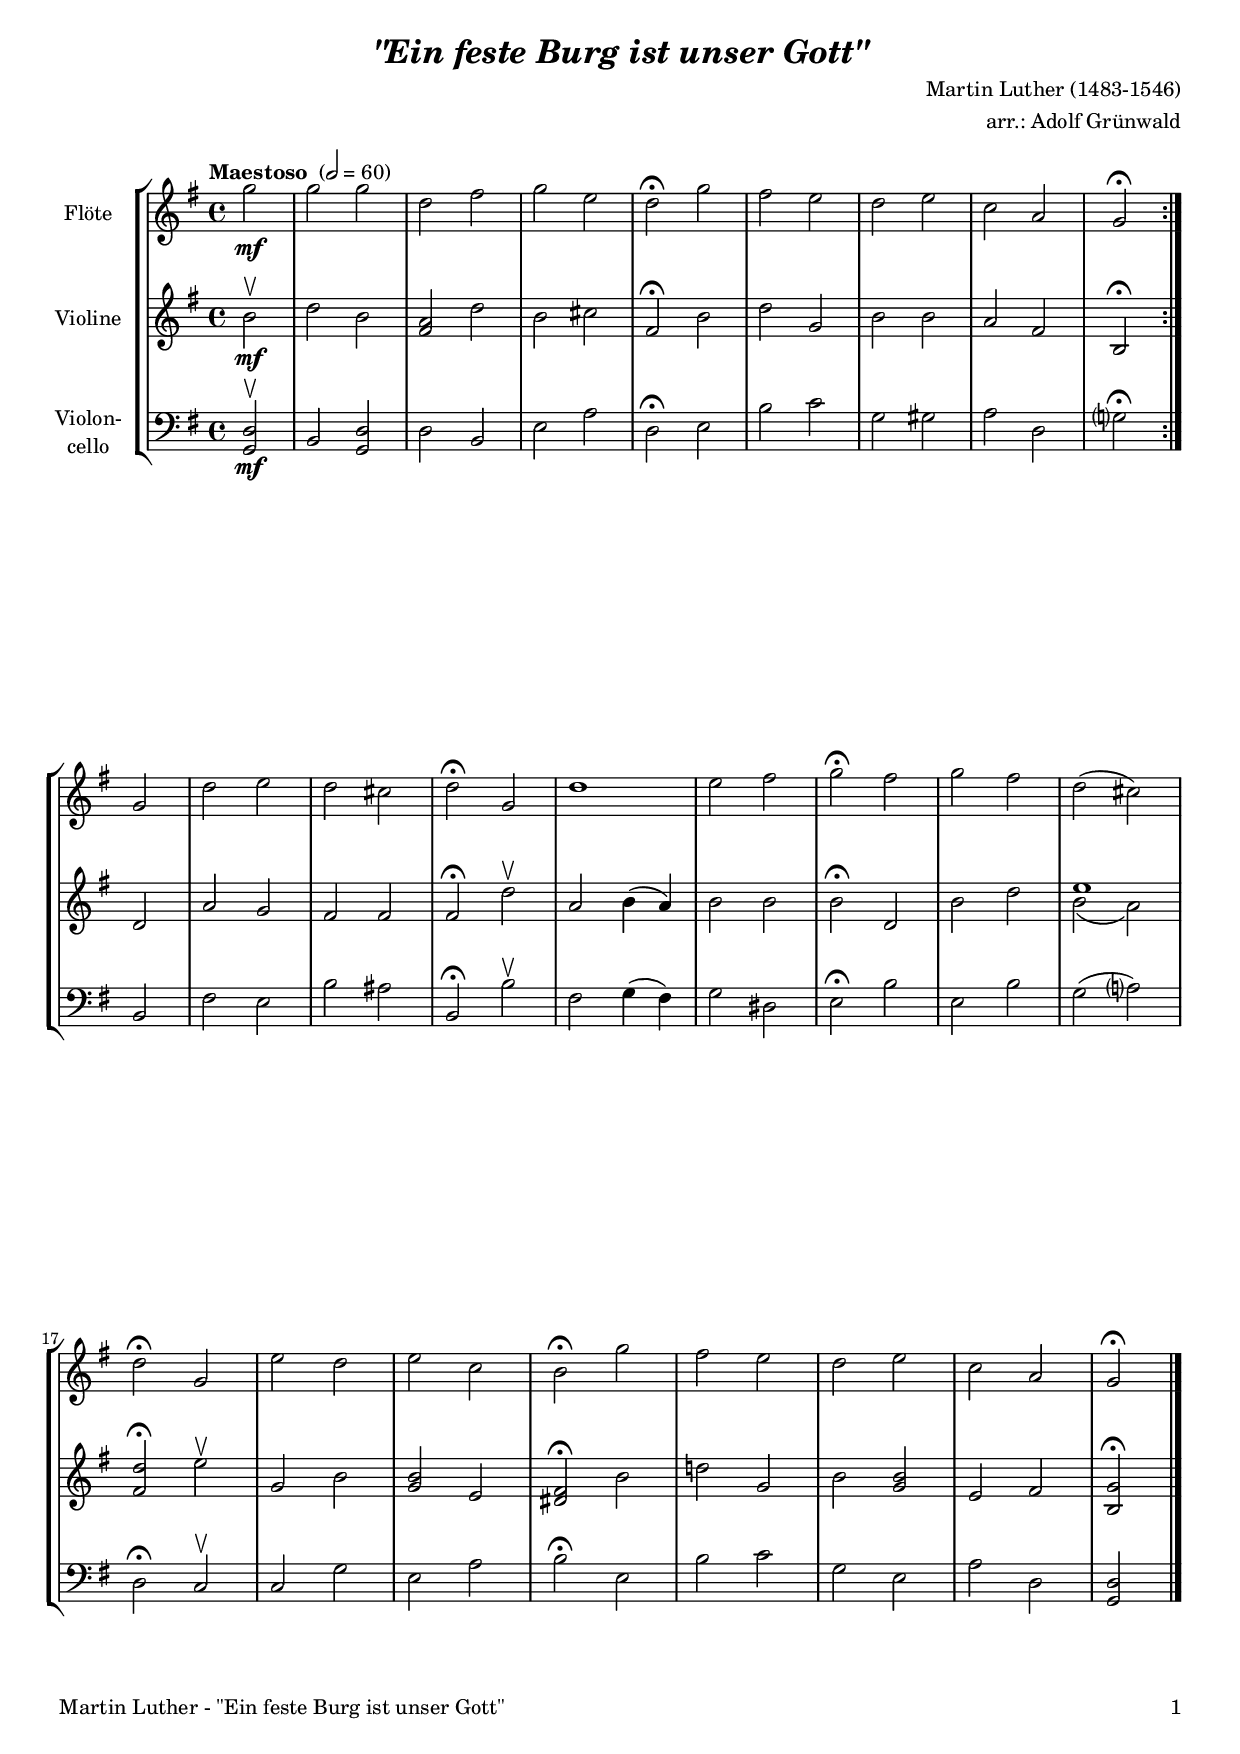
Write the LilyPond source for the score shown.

\version "2.24.4"
\include "deutsch.ly"

#(set-global-staff-size 18)

\header {
  title     = \markup \bold \italic "\"Ein feste Burg ist unser Gott\""
  composer  = "Martin Luther (1483-1546)"
  arranger  = "arr.: Adolf Grünwald"
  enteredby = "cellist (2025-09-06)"
%  piece     = ""
}

voiceconsts = {
  \key g \major
  \time 4/4
  \clef "treble"
%  \numericTimeSignature
  \compressEmptyMeasures
  % Set default beaming for all staves
%  \set Timing.beamExceptions = #'()
%  \set Timing.baseMoment     = #(ly:make-moment 1 4)
%  \set Timing.beatStructure  = #'(1 1 1 1)
  \tempo "Maestoso " 2=60
}

mifl = "flute"
mist = "string ensemble 1"
mivl = "violin"
mivc = "cello"
mipz = "pizzicato strings"

boxa = { \bar "||" \mark \markup \box \italic "A" }
boxb = { \bar "||" \mark \markup \box \italic "B" }

arco = \markup \box \italic "arco"
atem = \mark \markup \box "a tempo"
fine = \mark \markup \box \italic "Fine"
pizz = \markup \box \italic "pizz."
rall = \mark \markup \box "rall."

va = \relative c''' {
  \voiceconsts

  \repeat volta 2 {
    \partial 2 g2\mf
    g g
    d fis
    g e
    d\fermata g
    fis e
    d e
    c a
    g\fermata
  }

  g
  d' e
  d cis
  d\fermata g,
  d'1
  e2 fis
  g\fermata fis
  g fis
  d( cis)

  d\fermata g,
  e' d
  e c
  h\fermata g'
  fis e
  d e
  c a
  \partial 2 g\fermata \bar "|."
}

vb = \relative c'' {
  \voiceconsts

  \repeat volta 2 {
    \partial 2 h2\upbow\mf
    d h
    <fis a> d'
    h cis
    fis,\fermata h
    d g,
    h h
    a fis
    h,\fermata
  }

  d
  a' g
  fis fis
  fis\fermata d'\upbow
  a h4( a)
  h2 h
  h\fermata d,
  h' d
  << e1 \\ { h2( a) } >>

  <fis d'>\fermata e'\upbow
  g, h
  <g h> e
  <dis fis>\fermata h'
  d! g,
  h <g h>
  e fis
  \partial 2 <h, g'>\fermata \bar "|."
}

vc = \relative c {
  \voiceconsts
  \clef "bass"
  
  \repeat volta 2 {
    \partial 2 <g d'>2\upbow\mf
    h <g d'>
    d' h
    e a
    d,\fermata e
    h' c
    g gis
    a d,
    g?\fermata
  }

  h,
  fis' e
  h' ais
  h,\fermata h'\upbow
  fis g4( fis)
  g2 dis
  e\fermata h'
  e, h'
  g( a?)

  d,\fermata c\upbow
  c g'
  e a
  h\fermata e,
  h' c
  g e
  a d,
  \partial 2 <g, d'> \bar "|."
}


music = \new StaffGroup <<
      \new Staff {
	\set Staff.midiInstrument = \mifl
	\set Staff.instrumentName = \markup \center-column { "Flöte" }
	\transpose g g { \va }
      }

      \new Staff {
	\set Staff.midiInstrument = \mivl
	\set Staff.instrumentName = \markup \center-column { "Violine" }
	\transpose g g { \vb }
      }

      \new Staff {
	\set Staff.midiInstrument = \mivc
	\set Staff.instrumentName = \markup \center-column { "Violon-" "cello" }
	\transpose g g { \vc }
      }
>>

\book {
   \paper {
    print-page-number = ##t
    print-first-page-number = ##t
    ragged-last-bottom = ##f
    oddHeaderMarkup = \markup \null
    evenHeaderMarkup = \markup \null
    oddFooterMarkup = \markup {
      \fill-line {
        \if \should-print-page-number
        "Martin Luther - \"Ein feste Burg ist unser Gott\"" \fromproperty #'page:page-number-string
      }
    }
    evenFooterMarkup = \oddFooterMarkup
  } \score {
    \music
    \layout {}
  }

  \score {
    \unfoldRepeats \music

    \midi {
      \context {
        \Score
      }
    }
  }
}